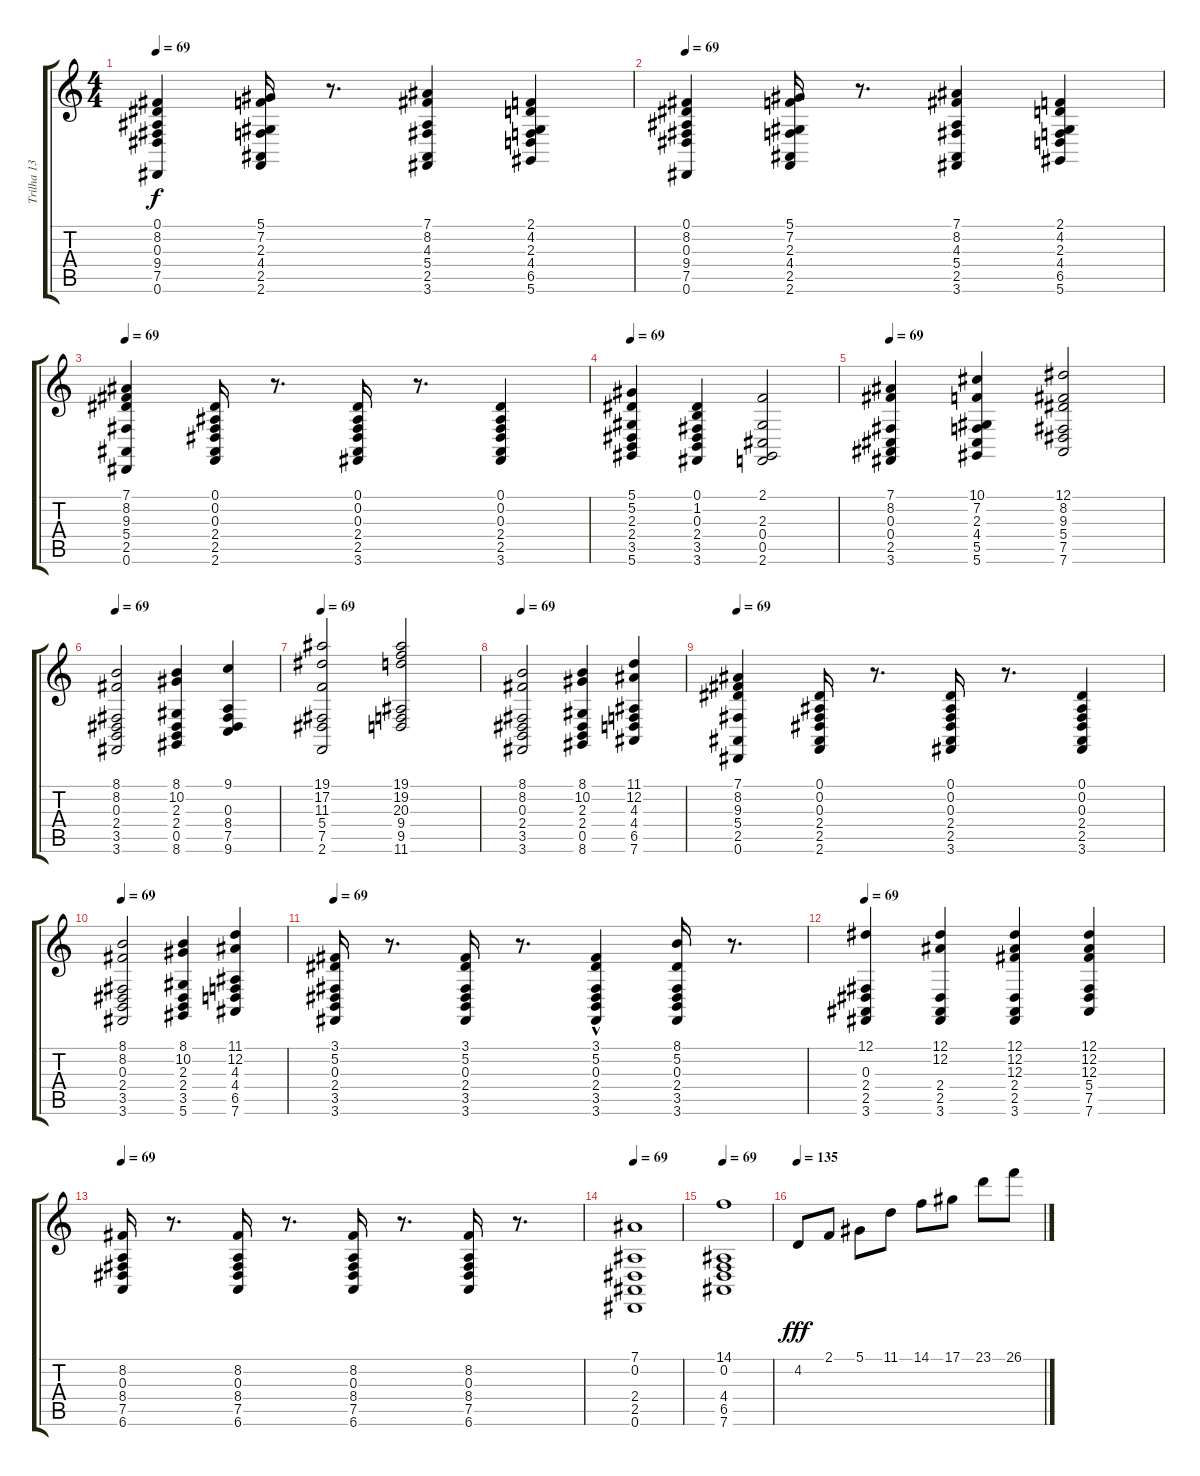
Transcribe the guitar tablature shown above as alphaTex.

\track ("Trilha 13" "Trilha 13") {instrument harpsichord}
\staff {score tabs}
\tuning (Eb4 Bb3 Gb3 Db3 Ab2 Eb2) {hide}
\ts (4 4)
\tempo 69
\clef g2
\ks c
(0.1 8.2 0.3 9.4 7.5 0.6).4{dy f volume 8 instrument stringensemble1} (5.1 7.2 2.3 4.4 2.5 2.6).16 r.8{d} (7.1 8.2 4.3 5.4 2.5 3.6).4 (2.1 4.2 2.3 4.4 6.5 5.6).4 |
\tempo 69
(0.1 8.2 0.3 9.4 7.5 0.6).4{volume 8 instrument stringensemble1} (5.1 7.2 2.3 4.4 2.5 2.6).16 r.8{d} (7.1 8.2 4.3 5.4 2.5 3.6).4 (2.1 4.2 2.3 4.4 6.5 5.6).4 |
\tempo 69
(7.1 8.2 9.3 5.4 2.5 0.6).4{volume 8 instrument stringensemble1} (0.1 0.2 0.3 2.4 2.5 2.6).16 r.8{d} (0.1 0.2 0.3 2.4 2.5 3.6).16 r.8{d} (0.1 0.2 0.3 2.4 2.5 3.6).4 |
\tempo 69
(5.1 5.2 2.3 2.4 3.5 5.6).4{volume 8 instrument stringensemble1} (0.1 1.2 0.3 2.4 3.5 3.6).4 (2.1 2.3 0.4 0.5 2.6).2 |
\tempo 69
(7.1 8.2 0.3 0.4 2.5 3.6).4{volume 8 instrument stringensemble1} (10.1 7.2 2.3 4.4 5.5 5.6).4 (12.1 8.2 9.3 5.4 7.5 7.6).2 |
\tempo 69
(8.1 8.2 0.3 2.4 3.5 3.6).2{volume 8 instrument stringensemble1} (8.1 10.2 2.3 2.4 0.5 8.6).4 (9.1 0.3 8.4 7.5 9.6).4 |
\tempo 69
(19.1 17.2 11.3 5.4 7.5 2.6).2{volume 8 instrument stringensemble1} (19.1 19.2 20.3 9.4 9.5 11.6).2 |
\tempo 69
(8.1 8.2 0.3 2.4 3.5 3.6).2{volume 8 instrument stringensemble1} (8.1 10.2 2.3 2.4 0.5 8.6).4 (11.1 12.2 4.3 4.4 6.5 7.6).4 |
\tempo 69
(7.1 8.2 9.3 5.4 2.5 0.6).4{volume 8 instrument stringensemble1} (0.1 0.2 0.3 2.4 2.5 2.6).16{volume 8 instrument stringensemble1} r.8{d} (0.1 0.2 0.3 2.4 2.5 3.6).16 r.8{d} (0.1 0.2 0.3 2.4 2.5 3.6).4 |
\tempo 69
(8.1 8.2 0.3 2.4 3.5 3.6).2{volume 8 instrument stringensemble1} (8.1 10.2 2.3 2.4 3.5 5.6).4 (11.1 12.2 4.3 4.4 6.5 7.6).4 |
\tempo 69
(3.1 5.2 0.3 2.4 3.5 3.6).16{volume 8 instrument stringensemble1} r.8{d} (3.1 5.2 0.3 2.4 3.5 3.6).16 r.8{d} (3.1{hac} 5.2 0.3 2.4 3.5 3.6).4 (8.1 5.2 0.3 2.4 3.5 3.6).16 r.8{d} |
\tempo 69
(12.1 0.3 2.4 2.5 3.6).4{volume 8 instrument stringensemble1} (12.1 12.2 2.4 2.5 3.6).4 (12.1 12.2 12.3 2.4 2.5 3.6).4 (12.1 12.2 12.3 5.4 7.5 7.6).4 |
\tempo 69
(8.2 0.3 8.4 7.5 6.6).16{volume 8 instrument stringensemble1} r.8{d} (8.2 0.3 8.4 7.5 6.6).16 r.8{d} (8.2 0.3 8.4 7.5 6.6).16 r.8{d} (8.2 0.3 8.4 7.5 6.6).16 r.8{d} |
\tempo 69
(7.1 0.2 2.4 2.5 0.6).1{volume 8 instrument stringensemble1} |
\tempo 69
(14.1 0.2 4.4 6.5 7.6).1{volume 8 instrument stringensemble1} |
\tempo 135
4.2.8{dy fff instrument churchorgan} 2.1.8 5.1.8 11.1.8 14.1.8 17.1.8 23.1.8 26.1.8
